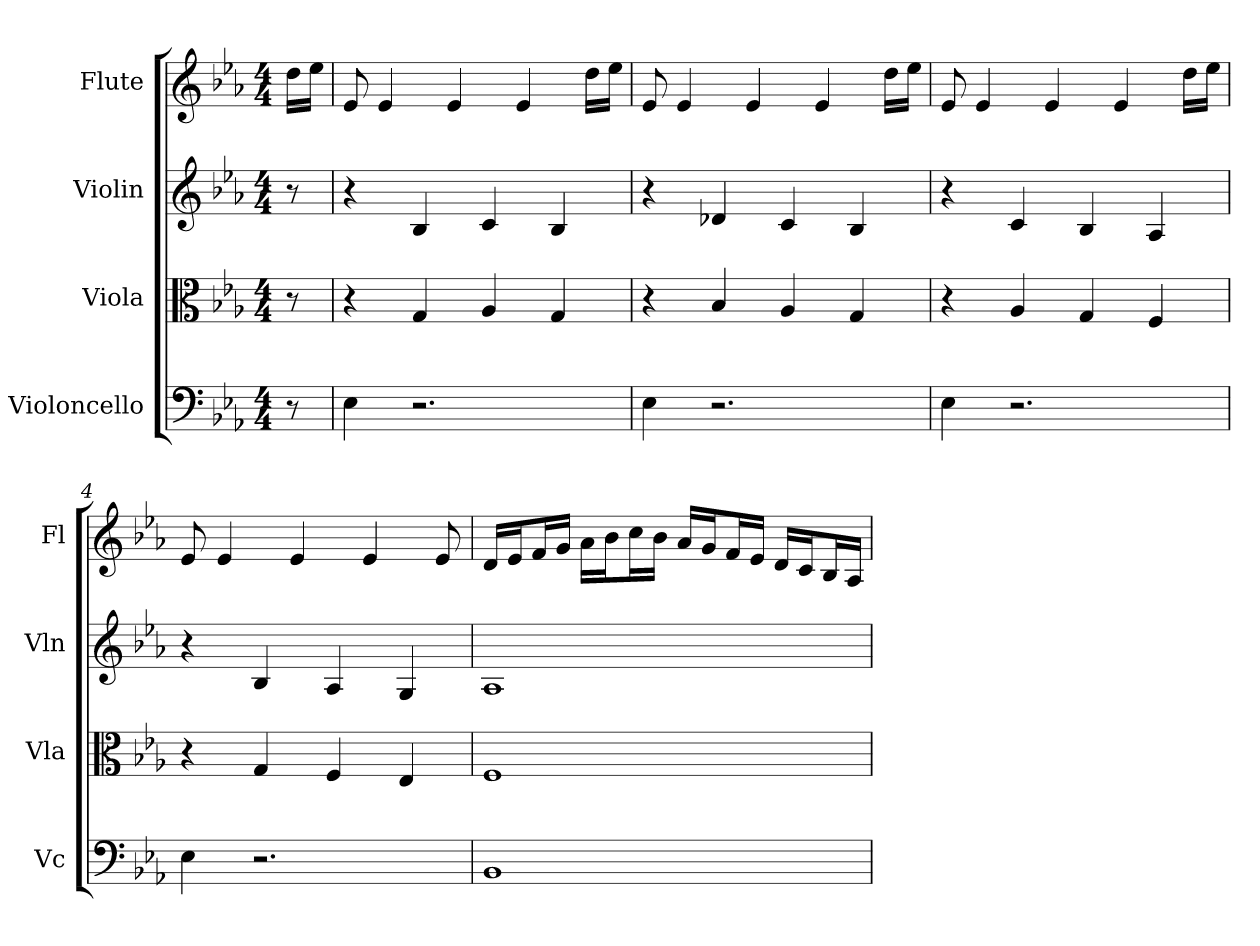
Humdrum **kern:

**kern	**kern	**kern	**kern
*part4	*part3	*part2	*part1
*staff4	*staff3	*staff2	*staff1
*I"Violoncello	*I"Viola	*I"Violin	*I"Flute
*I'Vc	*I'Vla	*I'Vln	*I'Fl
*clefF4	*clefC3	*	*
*k[b-e-a-]	*k[b-e-a-]	*k[b-e-a-]	*k[b-e-a-]
*E-:	*E-:	*E-:	*E-:
*M4/4	*M4/4	*M4/4	*M4/4
*MM134	*MM134	*MM134	*MM134
=	=	=	=
8r	8r	8r	16ddLL
.	.	.	16ee-JJ
=1	=1	=1	=1
4E-	4r	4r	8e-
.	.	.	4e-
2.r	4G	4B-	.
.	.	.	4e-
.	4A-	4c	.
.	.	.	4e-
.	4G	4B-	.
.	.	.	16ddLL
.	.	.	16ee-JJ
=2	=2	=2	=2
4E-	4r	4r	8e-
.	.	.	4e-
2.r	4B-	4d-X	.
.	.	.	4e-
.	4A-	4c	.
.	.	.	4e-
.	4G	4B-	.
.	.	.	16ddLL
.	.	.	16ee-JJ
=3	=3	=3	=3
4E-	4r	4r	8e-
.	.	.	4e-
2.r	4A-	4c	.
.	.	.	4e-
.	4G	4B-	.
.	.	.	4e-
.	4F	4A-	.
.	.	.	16ddLL
.	.	.	16ee-JJ
=4	=4	=4	=4
4E-	4r	4r	8e-
.	.	.	4e-
2.r	4G	4B-	.
.	.	.	4e-
.	4F	4A-	.
.	.	.	4e-
.	4E-	4G	.
.	.	.	8e-
=5	=5	=5	=5
1BB-	1F	1A-	16dLL
.	.	.	16e-J
.	.	.	16fL
.	.	.	16gJJ
.	.	.	16a-LL
.	.	.	16b-J
.	.	.	16ccL
.	.	.	16b-JJ
.	.	.	16a-LL
.	.	.	16gJ
.	.	.	16fL
.	.	.	16e-JJ
.	.	.	16dLL
.	.	.	16cJ
.	.	.	16B-L
.	.	.	16A-JJ
=	=	=	=
*-	*-	*-	*-
